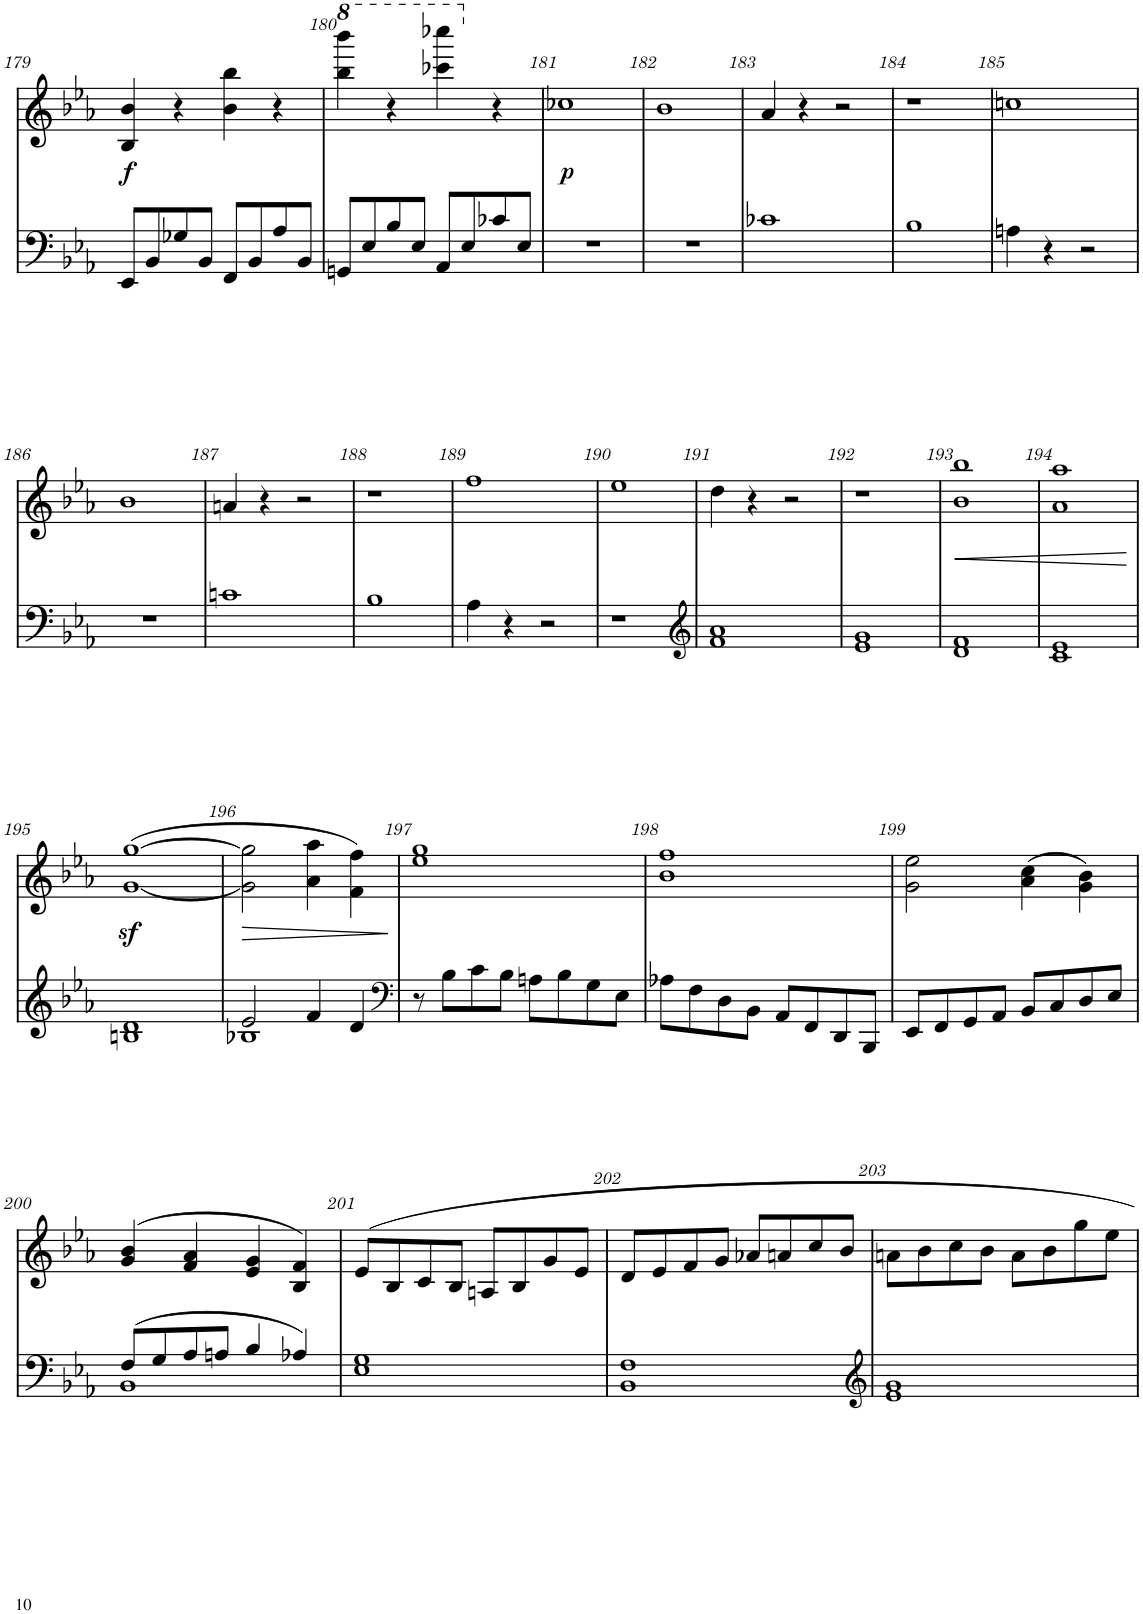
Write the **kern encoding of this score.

**kern	**kern	**text	**dynam
*part2	*part1	*part1	*part1
*staff2	*staff1	*staff1	*staff1
*I"piano	*I"piano	*	*
*I'Pno	*I'Pno	*	*
!!LO:PB:g=z
*clefF4	*clefG2	*	*
*k[b-e-a-]	*k[b-e-a-]	*	*
*E-:	*E-:	*	*
*M2/2	*M2/2	*	*
*met(c|)	*met(c|)	*	*
=179	=179	=179	=179
!	!	!LO:LY:b	!
8EE-/L	4B-/ 4b-/	.	.
8BB-/	.	.	.
8G-X/	4r	.	.
8BB-/J	.	.	.
8FF/L	4b-\ 4bb-\	.	.
8BB-/	.	.	.
8A-/	4r	.	.
8BB-/J	.	.	.
=180	=180	=180	=180
*	*8va	*	*
8GGn/L	4bbb-\ 4bbbb-\	.	.
8E-/	.	.	.
8B-/	4r	.	.
8E-/J	.	.	.
8AA-/L	4cccc-X\ 4ccccc-X\	.	.
8E-/	.	.	.
*	*X8va	*	*
8c-X/	4r	.	.
8E-/J	.	.	.
=181	=181	=181	=181
!	!	!LO:LY:b	!
1r	1cc-X	.	.
=182	=182	=182	=182
1r	1b-	.	.
=183	=183	=183	=183
1c-X	4a-/	.	.
.	4r	.	.
.	2r	.	.
=184	=184	=184	=184
1B-	1r	.	.
=185	=185	=185	=185
4An\	1ccn	.	.
4r	.	.	.
2r	.	.	.
!!LO:LB:g=z
=186	=186	=186	=186
1r	1b-	.	.
=187	=187	=187	=187
1cn	4an/	.	.
.	4r	.	.
.	2r	.	.
=188	=188	=188	=188
1B-	1r	.	.
=189	=189	=189	=189
4A-\	1ff	.	.
4r	.	.	.
2r	.	.	.
=190	=190	=190	=190
1r	1ee-	.	.
=191	=191	=191	=191
*clefG2	*	*	*
1f 1a-	4dd\	.	.
.	4r	.	.
.	2r	.	.
=192	=192	=192	=192
1e- 1g	1r	.	.
=193	=193	=193	=193
!	!	!	!LO:HP:b
1d 1f	1b- 1bb-	.	<
=194	=194	=194	=194
1c 1e-	1a- 1aa-	.	.
.	.	.	[
!!LO:LB:g=z
=195	=195	=195	=195
1Bn 1d	([1gz< [1ggz<	.	.
=196	=196	=196	=196
*^	*	*	*
!	!	!	!	!LO:HP:b
2e-/	1B-X	2g\] 2gg\]	.	>
4f/	.	4a-\ 4aa-\	.	.
4d/	.	4f\ 4ff\)	.	.
*v	*v	*	*	*
.	.	.	]
=197	=197	=197	=197
*clefF4	*	*	*
8r	1ee- 1gg	.	.
8B-\L	.	.	.
8c\	.	.	.
8B-\J	.	.	.
8An\L	.	.	.
8B-\	.	.	.
8G\	.	.	.
8E-\J	.	.	.
=198	=198	=198	=198
8A-X\L	1b- 1ff	.	.
8F\	.	.	.
8D\	.	.	.
8BB-\J	.	.	.
8AA-/L	.	.	.
8FF/	.	.	.
8DD/	.	.	.
8BBB-/J	.	.	.
=199	=199	=199	=199
8EE-/L	2g\ 2ee-\	.	.
8FF/	.	.	.
8GG/	.	.	.
8AA-/J	.	.	.
8BB-/L	(4a-\ 4cc\	.	.
8C/	.	.	.
8D/	4g\ 4b-\)	.	.
8E-/J	.	.	.
!!LO:LB:g=z
=200	=200	=200	=200
*^	*	*	*
(8F/L	1BB-	(>4g/ 4b-/	.	.
8G/	.	.	.	.
8A-/	.	4f/ 4a-/	.	.
8An/J	.	.	.	.
4B-/	.	4e-/ 4g/	.	.
4A-X/)	.	4B-/ 4f/)	.	.
*v	*v	*	*	*
=201	=201	=201	=201
1E- 1G	8e-/L	.	.
.	8B-/	.	.
.	8c/	.	.
.	8B-/J	.	.
.	8An/L	.	.
.	8B-/	.	.
.	8g/	.	.
.	8e-/J	.	.
=202	=202	=202	=202
1BB- 1F	8d/L	.	.
.	8e-/	.	.
.	8f/	.	.
.	8g/J	.	.
.	8a-X/L	.	.
.	8an/	.	.
.	8cc/	.	.
.	8b-/J	.	.
=203	=203	=203	=203
*clefG2	*	*	*
1e- 1g	8an\L	.	.
.	8b-\	.	.
.	8cc\	.	.
.	8b-\J	.	.
.	8a\L	.	.
.	8b-\	.	.
.	8gg\	.	.
.	8ee-\J	.	.
=	=	=	=
*-	*-	*-	*-
